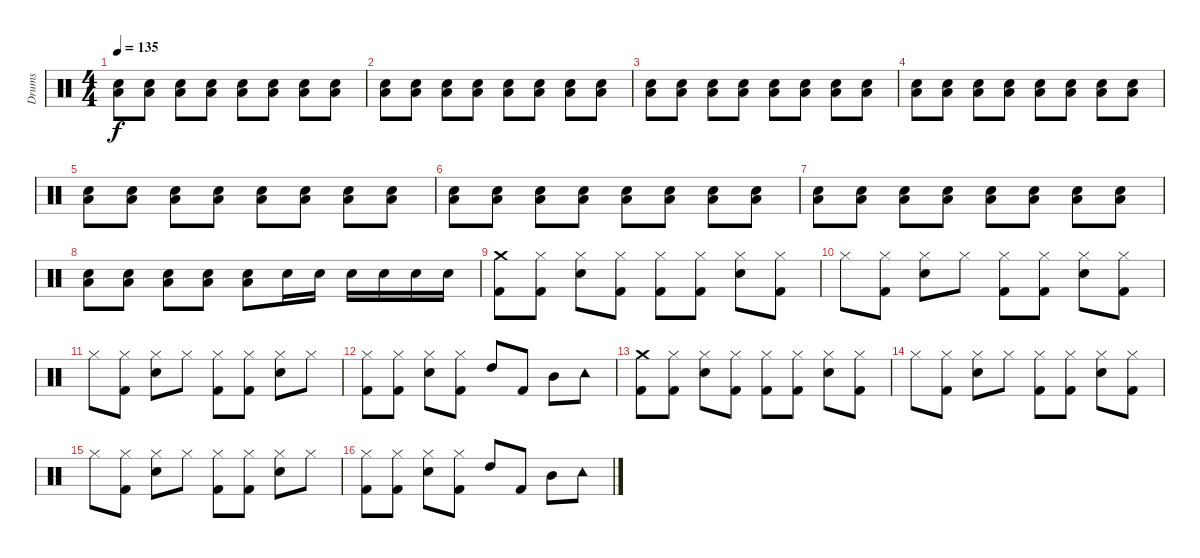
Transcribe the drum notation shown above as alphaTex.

\track ("Drums" "Drums") {instrument percussion}
\staff {score}
\articulation defaults
\ts (4 4)
\tempo 135
\clef neutral
\ks c
("Low Floor Tom (hit)" "Snare (hit) 2").8{dy f} ("Low Floor Tom (hit)" "Snare (hit) 2").8 ("Low Floor Tom (hit)" "Snare (hit) 2").8 ("Low Floor Tom (hit)" "Snare (hit) 2").8 ("Low Floor Tom (hit)" "Snare (hit) 2").8 ("Low Floor Tom (hit)" "Snare (hit) 2").8 ("Low Floor Tom (hit)" "Snare (hit) 2").8 ("Low Floor Tom (hit)" "Snare (hit) 2").8 |
("Low Floor Tom (hit)" "Snare (hit) 2").8 ("Low Floor Tom (hit)" "Snare (hit) 2").8 ("Low Floor Tom (hit)" "Snare (hit) 2").8 ("Low Floor Tom (hit)" "Snare (hit) 2").8 ("Low Floor Tom (hit)" "Snare (hit) 2").8 ("Low Floor Tom (hit)" "Snare (hit) 2").8 ("Low Floor Tom (hit)" "Snare (hit) 2").8 ("Low Floor Tom (hit)" "Snare (hit) 2").8 |
("Low Floor Tom (hit)" "Snare (hit) 2").8 ("Low Floor Tom (hit)" "Snare (hit) 2").8 ("Low Floor Tom (hit)" "Snare (hit) 2").8 ("Low Floor Tom (hit)" "Snare (hit) 2").8 ("Low Floor Tom (hit)" "Snare (hit) 2").8 ("Low Floor Tom (hit)" "Snare (hit) 2").8 ("Low Floor Tom (hit)" "Snare (hit) 2").8 ("Low Floor Tom (hit)" "Snare (hit) 2").8 |
("Low Floor Tom (hit)" "Snare (hit) 2").8 ("Low Floor Tom (hit)" "Snare (hit) 2").8 ("Low Floor Tom (hit)" "Snare (hit) 2").8 ("Low Floor Tom (hit)" "Snare (hit) 2").8 ("Low Floor Tom (hit)" "Snare (hit) 2").8 ("Low Floor Tom (hit)" "Snare (hit) 2").8 ("Low Floor Tom (hit)" "Snare (hit) 2").8 ("Low Floor Tom (hit)" "Snare (hit) 2").8 |
("Low Floor Tom (hit)" "Snare (hit) 2").8 ("Low Floor Tom (hit)" "Snare (hit) 2").8 ("Low Floor Tom (hit)" "Snare (hit) 2").8 ("Low Floor Tom (hit)" "Snare (hit) 2").8 ("Low Floor Tom (hit)" "Snare (hit) 2").8 ("Low Floor Tom (hit)" "Snare (hit) 2").8 ("Low Floor Tom (hit)" "Snare (hit) 2").8 ("Low Floor Tom (hit)" "Snare (hit) 2").8 |
("Low Floor Tom (hit)" "Snare (hit) 2").8 ("Low Floor Tom (hit)" "Snare (hit) 2").8 ("Low Floor Tom (hit)" "Snare (hit) 2").8 ("Low Floor Tom (hit)" "Snare (hit) 2").8 ("Low Floor Tom (hit)" "Snare (hit) 2").8 ("Low Floor Tom (hit)" "Snare (hit) 2").8 ("Low Floor Tom (hit)" "Snare (hit) 2").8 ("Low Floor Tom (hit)" "Snare (hit) 2").8 |
("Low Floor Tom (hit)" "Snare (hit) 2").8 ("Low Floor Tom (hit)" "Snare (hit) 2").8 ("Low Floor Tom (hit)" "Snare (hit) 2").8 ("Low Floor Tom (hit)" "Snare (hit) 2").8 ("Low Floor Tom (hit)" "Snare (hit) 2").8 ("Low Floor Tom (hit)" "Snare (hit) 2").8 ("Low Floor Tom (hit)" "Snare (hit) 2").8 ("Low Floor Tom (hit)" "Snare (hit) 2").8 |
("Low Floor Tom (hit)" "Snare (hit) 2").8 ("Low Floor Tom (hit)" "Snare (hit) 2").8 ("Low Floor Tom (hit)" "Snare (hit) 2").8 ("Low Floor Tom (hit)" "Snare (hit) 2").8 ("Low Floor Tom (hit)" "Snare (hit) 2").8 "Snare (hit) 2".16 "Snare (hit) 2".16 "Snare (hit) 2".16 "Snare (hit) 2".16 "Snare (hit) 2".16 "Snare (hit) 2".16 |
("Crash medium (hit)" "Kick (hit) 2").8 ("Hi-Hat (closed)" "Kick (hit) 2").8 ("Hi-Hat (closed)" "Snare (hit) 2").8 ("Hi-Hat (closed)" "Kick (hit) 2").8 ("Hi-Hat (closed)" "Kick (hit) 2").8 ("Hi-Hat (closed)" "Kick (hit) 2").8 ("Hi-Hat (closed)" "Snare (hit) 2").8 ("Hi-Hat (closed)" "Kick (hit) 2").8 |
"Hi-Hat (closed)".8 ("Hi-Hat (closed)" "Kick (hit) 2").8 ("Hi-Hat (closed)" "Snare (hit) 2").8 "Hi-Hat (closed)".8 ("Hi-Hat (closed)" "Kick (hit) 2").8 ("Hi-Hat (closed)" "Kick (hit) 2").8 ("Hi-Hat (closed)" "Snare (hit) 2").8 ("Hi-Hat (closed)" "Kick (hit) 2").8 |
"Hi-Hat (closed)".8 ("Hi-Hat (closed)" "Kick (hit) 2").8 ("Hi-Hat (closed)" "Snare (hit) 2").8 "Hi-Hat (closed)".8 ("Hi-Hat (closed)" "Kick (hit) 2").8 ("Hi-Hat (closed)" "Kick (hit) 2").8 ("Hi-Hat (closed)" "Snare (hit) 2").8 "Hi-Hat (closed)".8 |
("Hi-Hat (closed)" "Kick (hit) 2").8 ("Hi-Hat (closed)" "Kick (hit) 2").8 ("Hi-Hat (closed)" "Snare (hit) 2").8 ("Hi-Hat (closed)" "Kick (hit) 2").8 "High Tom (hit)".8 "Kick (hit) 2".8 "Mid Tom (hit)".8 "Tambourine (hit)".8 |
("Crash medium (hit)" "Kick (hit) 2").8 ("Hi-Hat (closed)" "Kick (hit) 2").8 ("Hi-Hat (closed)" "Snare (hit) 2").8 ("Hi-Hat (closed)" "Kick (hit) 2").8 ("Hi-Hat (closed)" "Kick (hit) 2").8 ("Hi-Hat (closed)" "Kick (hit) 2").8 ("Hi-Hat (closed)" "Snare (hit) 2").8 ("Hi-Hat (closed)" "Kick (hit) 2").8 |
"Hi-Hat (closed)".8 ("Hi-Hat (closed)" "Kick (hit) 2").8 ("Hi-Hat (closed)" "Snare (hit) 2").8 "Hi-Hat (closed)".8 ("Hi-Hat (closed)" "Kick (hit) 2").8 ("Hi-Hat (closed)" "Kick (hit) 2").8 ("Hi-Hat (closed)" "Snare (hit) 2").8 ("Hi-Hat (closed)" "Kick (hit) 2").8 |
"Hi-Hat (closed)".8 ("Hi-Hat (closed)" "Kick (hit) 2").8 ("Hi-Hat (closed)" "Snare (hit) 2").8 "Hi-Hat (closed)".8 ("Hi-Hat (closed)" "Kick (hit) 2").8 ("Hi-Hat (closed)" "Kick (hit) 2").8 ("Hi-Hat (closed)" "Snare (hit) 2").8 "Hi-Hat (closed)".8 |
("Hi-Hat (closed)" "Kick (hit) 2").8 ("Hi-Hat (closed)" "Kick (hit) 2").8 ("Hi-Hat (closed)" "Snare (hit) 2").8 ("Hi-Hat (closed)" "Kick (hit) 2").8 "High Tom (hit)".8 "Kick (hit) 2".8 "Mid Tom (hit)".8 "Tambourine (hit)".8
